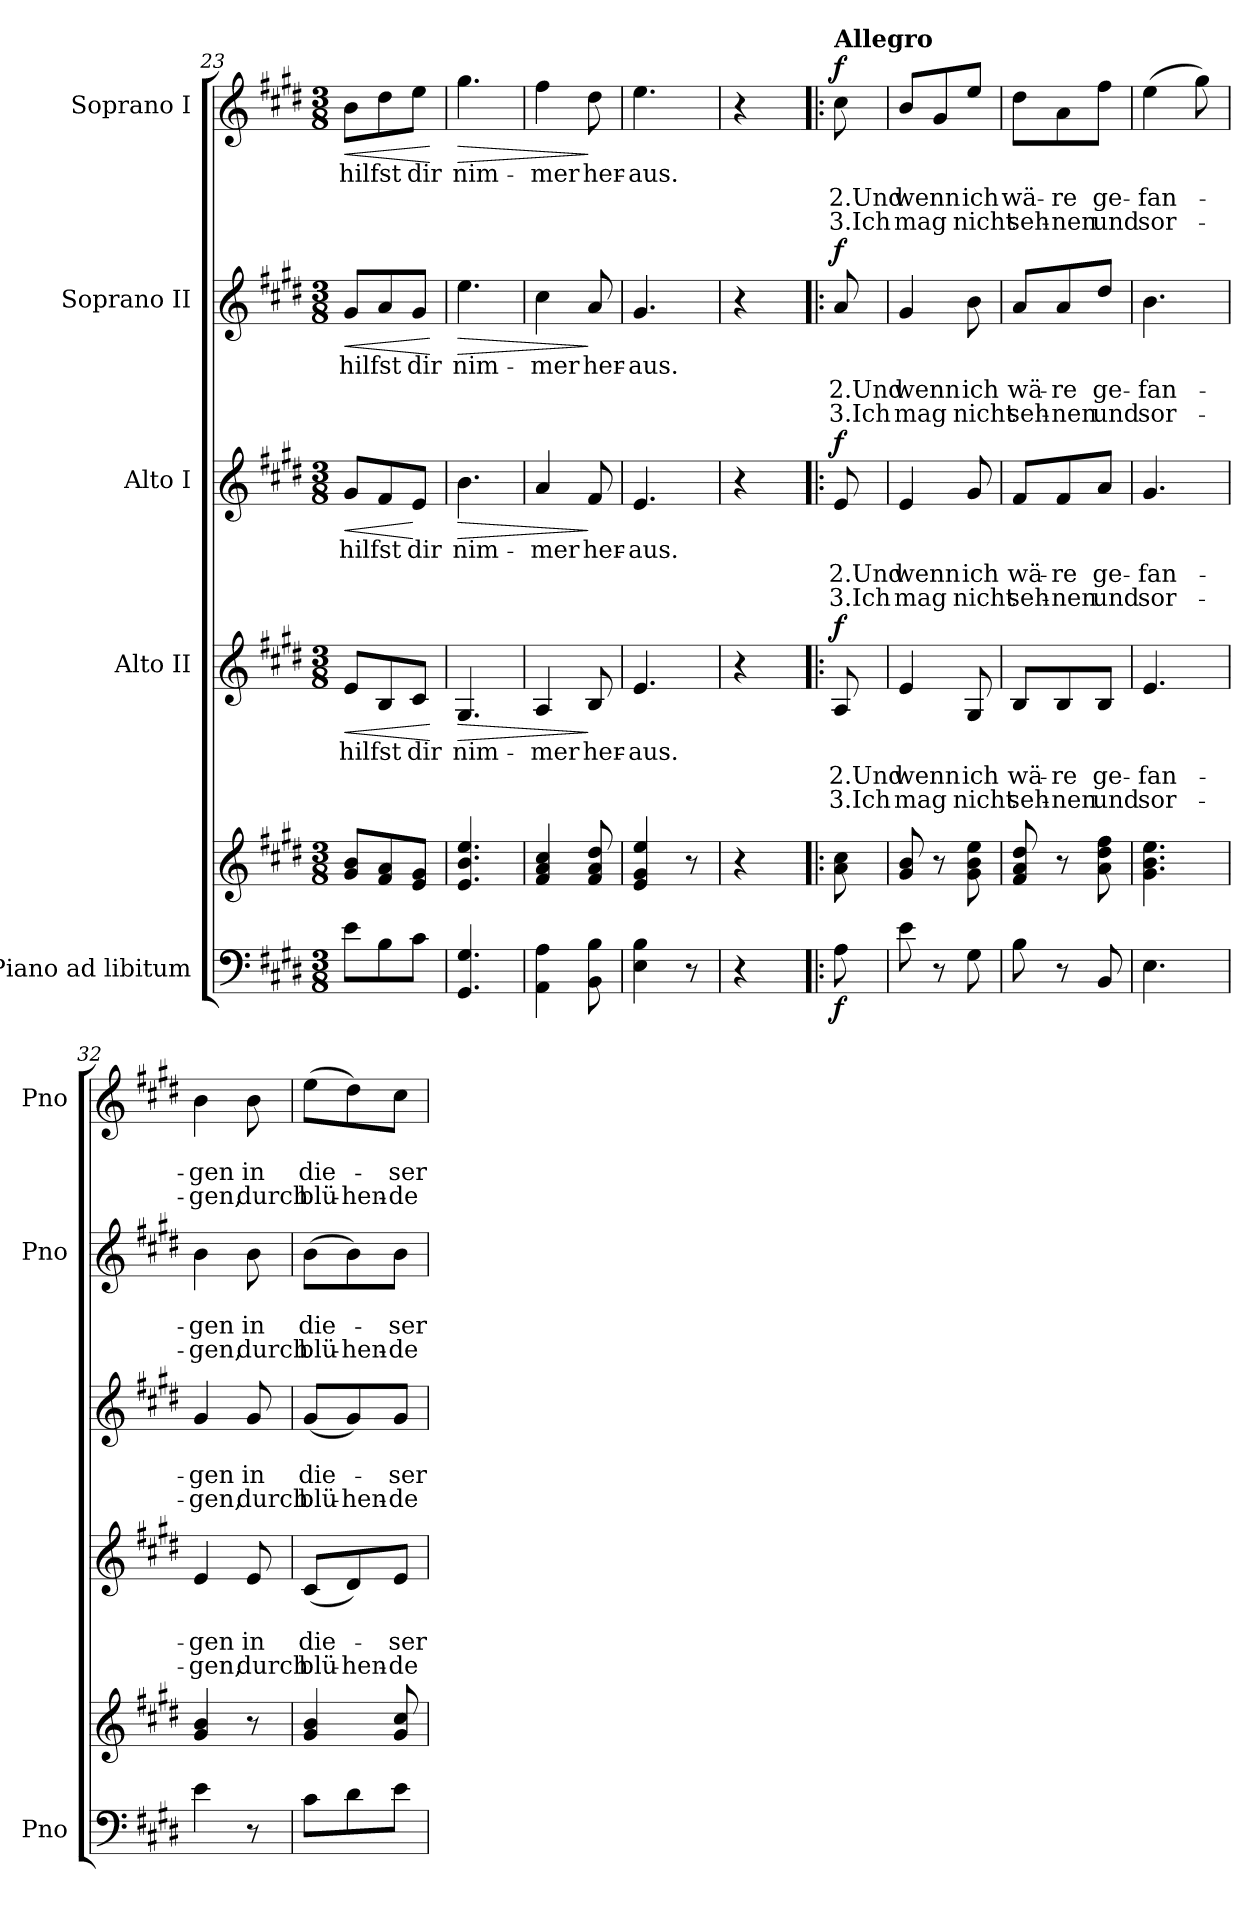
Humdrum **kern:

**kern	**kern	**dynam	**kern	**text	**text	**text	**dynam	**kern	**text	**text	**text	**dynam	**kern	**text	**text	**text	**dynam	**kern	**text	**text	**text	**dynam
*part5	*part5	*part5	*part4	*part4	*part4	*part4	*part4	*part3	*part3	*part3	*part3	*part3	*part2	*part2	*part2	*part2	*part2	*part1	*part1	*part1	*part1	*part1
*staff6	*staff5	*staff5/6	*staff4	*staff4	*staff4	*staff4	*staff4	*staff3	*staff3	*staff3	*staff3	*staff3	*staff2	*staff2	*staff2	*staff2	*staff2	*staff1	*staff1	*staff1	*staff1	*staff1
*I"Piano ad libitum	*	*	*I"Alto II	*	*	*	*	*I"Alto I	*	*	*	*	*I"Soprano II	*	*	*	*	*I"Soprano I	*	*	*	*
*I'Pno	*	*	*	*	*	*	*	*	*	*	*	*	*I'Pno	*	*	*	*	*I'Pno	*	*	*	*
*clefF4	*clefG2	*	*clefG2	*	*	*	*	*clefG2	*	*	*	*	*clefG2	*	*	*	*	*clefG2	*	*	*	*
*k[f#c#g#d#]	*k[f#c#g#d#]	*	*k[f#c#g#d#]	*	*	*	*	*k[f#c#g#d#]	*	*	*	*	*k[f#c#g#d#]	*	*	*	*	*k[f#c#g#d#]	*	*	*	*
*E:	*E:	*	*E:	*	*	*	*	*E:	*	*	*	*	*E:	*	*	*	*	*E:	*	*	*	*
*M3/8	*M3/8	*	*M3/8	*	*	*	*	*M3/8	*	*	*	*	*M3/8	*	*	*	*	*M3/8	*	*	*	*
=23	=23	=23	=23	=23	=23	=23	=23	=23	=23	=23	=23	=23	=23	=23	=23	=23	=23	=23	=23	=23	=23	=23
!	!	!	!	!LO:LY:b	!	!	!LO:HP:b	!	!LO:LY:b	!	!	!LO:HP:b	!	!LO:LY:b	!	!	!LO:HP:b	!	!LO:LY:b	!	!	!LO:HP:b
8e\L	8g#/ 8b/L	.	8e/L	hilfst	.	.	<	8g#/L	hilfst	.	.	<	8g#/L	hilfst	.	.	<	8b\L	hilfst	.	.	<
8B\	8f#/ 8a/	.	8B/	.	.	.	.	8f#/	.	.	.	.	8a/	.	.	.	.	8dd#\	.	.	.	.
!	!	!	!	!LO:LY:b	!	!	!	!	!LO:LY:b	!	!	!	!	!LO:LY:b	!	!	!	!	!LO:LY:b	!	!	!
8c#\J	8e/ 8g#/J	.	8c#/J	dir	.	.	.	8e/J	dir	.	.	[	8g#/J	dir	.	.	.	8ee\J	dir	.	.	.
.	.	.	.	.	.	.	[	.	.	.	.	.	.	.	.	.	[	.	.	.	.	[
=24	=24	=24	=24	=24	=24	=24	=24	=24	=24	=24	=24	=24	=24	=24	=24	=24	=24	=24	=24	=24	=24	=24
!	!	!	!	!LO:LY:b	!	!	!LO:HP:b	!	!LO:LY:b	!	!	!LO:HP:b	!	!LO:LY:b	!	!	!LO:HP:b	!	!LO:LY:b	!	!	!LO:HP:b
4.GG#/ 4.G#/	4.e/ 4.b/ 4.ee/	.	4.G#/	nim-	.	.	>	4.b\	nim-	.	.	>	4.ee\	nim-	.	.	>	4.gg#\	nim-	.	.	>
=25	=25	=25	=25	=25	=25	=25	=25	=25	=25	=25	=25	=25	=25	=25	=25	=25	=25	=25	=25	=25	=25	=25
!	!	!	!	!LO:LY:b	!	!	!	!	!LO:LY:b	!	!	!	!	!LO:LY:b	!	!	!	!	!LO:LY:b	!	!	!
4AA\ 4A\	4f#/ 4a/ 4cc#/	.	4A/	-mer	.	.	.	4a/	-mer	.	.	.	4cc#\	-mer	.	.	.	4ff#\	-mer	.	.	.
!	!	!	!	!LO:LY:b	!	!	!	!	!LO:LY:b	!	!	!	!	!LO:LY:b	!	!	!	!	!LO:LY:b	!	!	!
8BB\ 8B\	8f#/ 8a/ 8dd#/	.	8B/	her-	.	.	]	8f#/	her-	.	.	]	8a/	her-	.	.	]	8dd#\	her-	.	.	]
=26	=26	=26	=26	=26	=26	=26	=26	=26	=26	=26	=26	=26	=26	=26	=26	=26	=26	=26	=26	=26	=26	=26
!	!	!	!	!LO:LY:b	!	!	!	!	!LO:LY:b	!	!	!	!	!LO:LY:b	!	!	!	!	!LO:LY:b	!	!	!
4E\ 4B\	4e/ 4g#/ 4ee/	.	4.e/	-aus.	.	.	.	4.e/	-aus.	.	.	.	4.g#/	-aus.	.	.	.	4.ee\	-aus.	.	.	.
8r	8r	.	.	.	.	.	.	.	.	.	.	.	.	.	.	.	.	.	.	.	.	.
=27	=27	=27	=27	=27	=27	=27	=27	=27	=27	=27	=27	=27	=27	=27	=27	=27	=27	=27	=27	=27	=27	=27
4r	4r	.	4r	.	.	.	.	4r	.	.	.	.	4r	.	.	.	.	4r	.	.	.	.
=28!|:	=28!|:	=28!|:	=28!|:	=28!|:	=28!|:	=28!|:	=28!|:	=28!|:	=28!|:	=28!|:	=28!|:	=28!|:	=28!|:	=28!|:	=28!|:	=28!|:	=28!|:	=28!|:	=28!|:	=28!|:	=28!|:	=28!|:
!	!	!	!	!	!	!	!	!	!	!	!	!	!	!	!	!	!	!LO:TX:a:B:t=Allegro	!	!	!	!
!	!	!LO:DY:b=2	!	!	!LO:LY:b	!LO:LY:b	!LO:DY:b	!	!	!LO:LY:b	!LO:LY:b	!LO:DY:b	!	!	!LO:LY:b	!LO:LY:b	!LO:DY:b	!	!	!LO:LY:b	!LO:LY:b	!LO:DY:b
8A\	8a\ 8cc#\	f	8A/	.	2.Und	3.Ich	f	8e/	.	2.Und	3.Ich	f	8a/	.	2.Und	3.Ich	f	8cc#\	.	2.Und	3.Ich	f
!!LO:PB:g=z
=29	=29	=29	=29	=29	=29	=29	=29	=29	=29	=29	=29	=29	=29	=29	=29	=29	=29	=29	=29	=29	=29	=29
!	!	!	!	!	!LO:LY:b	!LO:LY:b	!	!	!	!LO:LY:b	!LO:LY:b	!	!	!	!LO:LY:b	!LO:LY:b	!	!	!	!LO:LY:b	!LO:LY:b	!
8e\	8g#/ 8b/	.	4e/	.	wenn	mag	.	4e/	.	wenn	mag	.	4g#/	.	wenn	mag	.	8b/L	.	wenn	mag	.
8r	8r	.	.	.	.	.	.	.	.	.	.	.	.	.	.	.	.	8g#/	.	.	.	.
!	!	!	!	!	!LO:LY:b	!LO:LY:b	!	!	!	!LO:LY:b	!LO:LY:b	!	!	!	!LO:LY:b	!LO:LY:b	!	!	!	!LO:LY:b	!LO:LY:b	!
8G#\	8g#\ 8b\ 8ee\	.	8G#/	.	ich	nicht	.	8g#/	.	ich	nicht	.	8b\	.	ich	nicht	.	8ee/J	.	ich	nicht	.
=30	=30	=30	=30	=30	=30	=30	=30	=30	=30	=30	=30	=30	=30	=30	=30	=30	=30	=30	=30	=30	=30	=30
!	!	!	!	!	!LO:LY:b	!LO:LY:b	!	!	!	!LO:LY:b	!LO:LY:b	!	!	!	!LO:LY:b	!LO:LY:b	!	!	!	!LO:LY:b	!LO:LY:b	!
8B\	8f#/ 8a/ 8dd#/	.	8B/L	.	wä-	seh-	.	8f#/L	.	wä-	seh-	.	8a/L	.	wä-	seh-	.	8dd#\L	.	wä-	seh-	.
!	!	!	!	!	!LO:LY:b	!LO:LY:b	!	!	!	!LO:LY:b	!LO:LY:b	!	!	!	!LO:LY:b	!LO:LY:b	!	!	!	!LO:LY:b	!LO:LY:b	!
8r	8r	.	8B/	.	-re	-nen	.	8f#/	.	-re	-nen	.	8a/	.	-re	-nen	.	8a\	.	-re	-nen	.
!	!	!	!	!	!LO:LY:b	!LO:LY:b	!	!	!	!LO:LY:b	!LO:LY:b	!	!	!	!LO:LY:b	!LO:LY:b	!	!	!	!LO:LY:b	!LO:LY:b	!
8BB/	8a\ 8dd#\ 8ff#\	.	8B/J	.	ge-	und	.	8a/J	.	ge-	und	.	8dd#/J	.	ge-	und	.	8ff#\J	.	ge-	und	.
=31	=31	=31	=31	=31	=31	=31	=31	=31	=31	=31	=31	=31	=31	=31	=31	=31	=31	=31	=31	=31	=31	=31
!	!	!	!	!	!LO:LY:b	!LO:LY:b	!	!	!	!LO:LY:b	!LO:LY:b	!	!	!	!LO:LY:b	!LO:LY:b	!	!	!	!LO:LY:b	!LO:LY:b	!
4.E\	4.g#\ 4.b\ 4.ee\	.	4.e/	.	-fan-	sor-	.	4.g#/	.	-fan-	sor-	.	4.b\	.	-fan-	sor-	.	(>4ee\	.	-fan-	sor-	.
.	.	.	.	.	.	.	.	.	.	.	.	.	.	.	.	.	.	8gg#\)	.	.	.	.
=32	=32	=32	=32	=32	=32	=32	=32	=32	=32	=32	=32	=32	=32	=32	=32	=32	=32	=32	=32	=32	=32	=32
!	!	!	!	!	!LO:LY:b	!LO:LY:b	!	!	!	!LO:LY:b	!LO:LY:b	!	!	!	!LO:LY:b	!LO:LY:b	!	!	!	!LO:LY:b	!LO:LY:b	!
4e\	4g#/ 4b/	.	4e/	.	-gen	-gen,	.	4g#/	.	-gen	-gen,	.	4b\	.	-gen	-gen,	.	4b\	.	-gen	-gen,	.
!	!	!	!	!	!LO:LY:b	!LO:LY:b	!	!	!	!LO:LY:b	!LO:LY:b	!	!	!	!LO:LY:b	!LO:LY:b	!	!	!	!LO:LY:b	!LO:LY:b	!
8r	8r	.	8e/	.	in	durch	.	8g#/	.	in	durch	.	8b\	.	in	durch	.	8b\	.	in	durch	.
=33	=33	=33	=33	=33	=33	=33	=33	=33	=33	=33	=33	=33	=33	=33	=33	=33	=33	=33	=33	=33	=33	=33
!	!	!	!	!	!LO:LY:b	!LO:LY:b	!	!	!	!LO:LY:b	!LO:LY:b	!	!	!	!LO:LY:b	!LO:LY:b	!	!	!	!LO:LY:b	!LO:LY:b	!
8c#\L	4g#/ 4b/	.	(<8c#/L	.	die-	blü-	.	(<8g#/L	.	die-	blü-	.	(>8b\L	.	die-	blü-	.	(>8ee\L	.	die-	blü-	.
!	!	!	!	!	!	!LO:LY:b	!	!	!	!	!LO:LY:b	!	!	!	!	!LO:LY:b	!	!	!	!	!LO:LY:b	!
8d#\	.	.	8d#/)	.	.	-hen-	.	8g#/)	.	.	-hen-	.	8b\)	.	.	-hen-	.	8dd#\)	.	.	-hen-	.
!	!	!	!	!	!LO:LY:b	!LO:LY:b	!	!	!	!LO:LY:b	!LO:LY:b	!	!	!	!LO:LY:b	!LO:LY:b	!	!	!	!LO:LY:b	!LO:LY:b	!
8e\J	8g#/ 8cc#/	.	8e/J	.	-ser	-de	.	8g#/J	.	-ser	-de	.	8b\J	.	-ser	-de	.	8cc#\J	.	-ser	-de	.
=	=	=	=	=	=	=	=	=	=	=	=	=	=	=	=	=	=	=	=	=	=	=
*-	*-	*-	*-	*-	*-	*-	*-	*-	*-	*-	*-	*-	*-	*-	*-	*-	*-	*-	*-	*-	*-	*-
